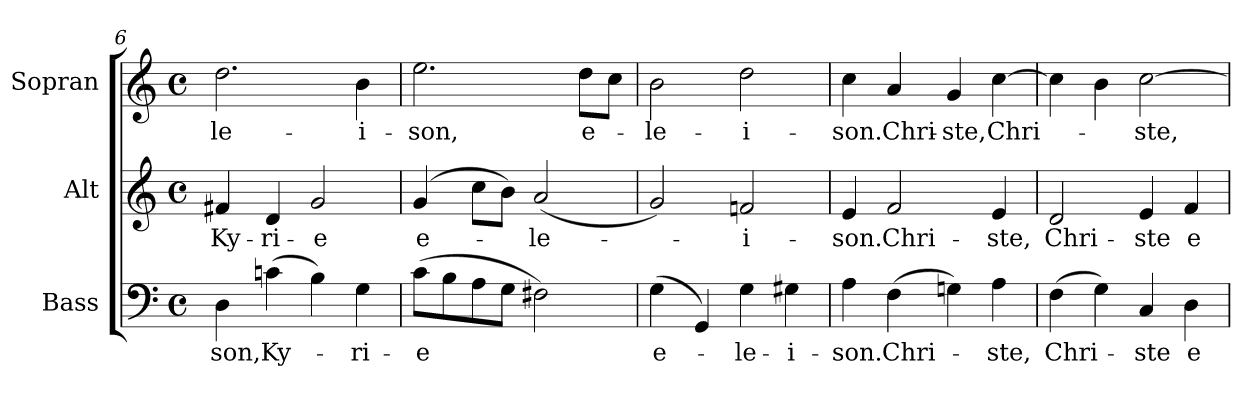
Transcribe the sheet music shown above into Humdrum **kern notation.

**kern	**text	**kern	**text	**kern	**text
*part3	*part3	*part2	*part2	*part1	*part1
*staff3	*staff3	*staff2	*staff2	*staff1	*staff1
*I"Bass	*	*I"Alt	*	*I"Sopran	*
*I'B.	*	*I'A.	*	*I'S.	*
*clefF4	*	*clefG2	*	*clefG2	*
*k[]	*	*k[]	*	*k[]	*
*C:	*	*C:	*	*C:	*
*M4/4	*	*M4/4	*	*M4/4	*
*met(c)	*	*met(c)	*	*met(c)	*
=6	=6	=6	=6	=6	=6
!	!LO:LY:b	!	!LO:LY:b	!	!LO:LY:b
4D\	-son,	4f#X/	Ky-	2.dd\	-le-
!	!LO:LY:b	!	!LO:LY:b	!	!
(>4cn\	Ky-	4d/	-ri-	.	.
!	!	!	!LO:LY:b	!	!
4B\)	.	2g/	-e	.	.
!	!LO:LY:b	!	!	!	!LO:LY:b
4G\	-ri-	.	.	4b\	-i-
!!LO:LB:g=z
=7	=7	=7	=7	=7	=7
!	!LO:LY:b	!	!LO:LY:b	!	!LO:LY:b
(>8c\L	-e	(4g/	e-	2.ee\	-son,
8B\	.	.	.	.	.
8A\	.	8cc\L	.	.	.
8G\J	.	8b\J)	.	.	.
!	!	!	!LO:LY:b	!	!
2F#X\)	.	(<2a/	-le-	.	.
!	!	!	!	!	!LO:LY:b
.	.	.	.	8dd\L	e-
.	.	.	.	8cc\J	.
=8	=8	=8	=8	=8	=8
!	!LO:LY:b	!	!	!	!LO:LY:b
(>4G\	e-	2g/)	.	2b\	-le-
4GG/)	.	.	.	.	.
!	!LO:LY:b	!	!LO:LY:b	!	!LO:LY:b
4G\	-le-	2fn/	-i-	2dd\	-i-
!	!LO:LY:b	!	!	!	!
4G#X\	-i-	.	.	.	.
=9	=9	=9	=9	=9	=9
!	!LO:LY:b	!	!LO:LY:b	!	!LO:LY:b
4A\	-son.	4e/	-son.	4cc\	-son.
!	!LO:LY:b	!	!LO:LY:b	!	!LO:LY:b
(>4F\	Chri-	2f/	Chri-	4a/	Chri-
!	!	!	!	!	!LO:LY:b
4Gn\)	.	.	.	4g/	-ste,
!	!LO:LY:b	!	!LO:LY:b	!	!LO:LY:b
4A\	-ste,	4e/	-ste,	[4cc\	Chri-
=10	=10	=10	=10	=10	=10
!	!LO:LY:b	!	!LO:LY:b	!	!
(>4F\	Chri-	2d/	Chri-	4cc\]	.
4G\)	.	.	.	4b\	.
!	!LO:LY:b	!	!LO:LY:b	!	!LO:LY:b
4C/	-ste	4e/	-ste	[2cc\	-ste,
!	!LO:LY:b	!	!LO:LY:b	!	!
4D\	e-	4f/	e-	.	.
=	=	=	=	=	=
*-	*-	*-	*-	*-	*-
